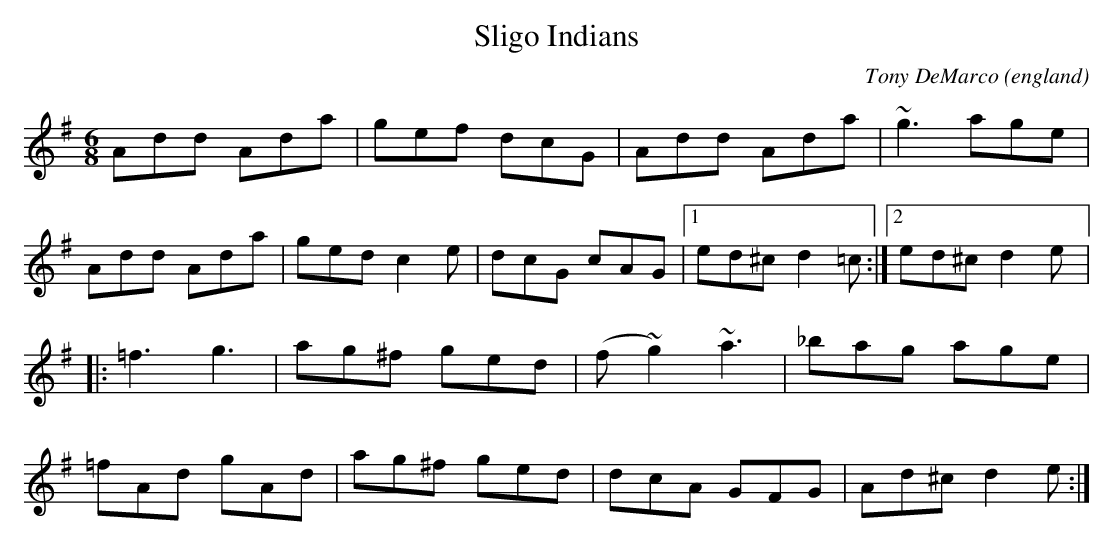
X:1
T:Sligo Indians
O:england
M:6/8
L:1/8
C:Tony DeMarco
K:DMix
Add Ada | gef dcG | Add Ada | ~g3 age |
Add Ada | ged c2e | dcG cAG |1 ed^c d2=c :|2 ed^c d2e |:
=f3 g3 | ag^f ged | (f ~g2) ~a3 | _bag age |
=fAd gAd | ag^f ged | dcA GFG | Ad^c d2e :|
